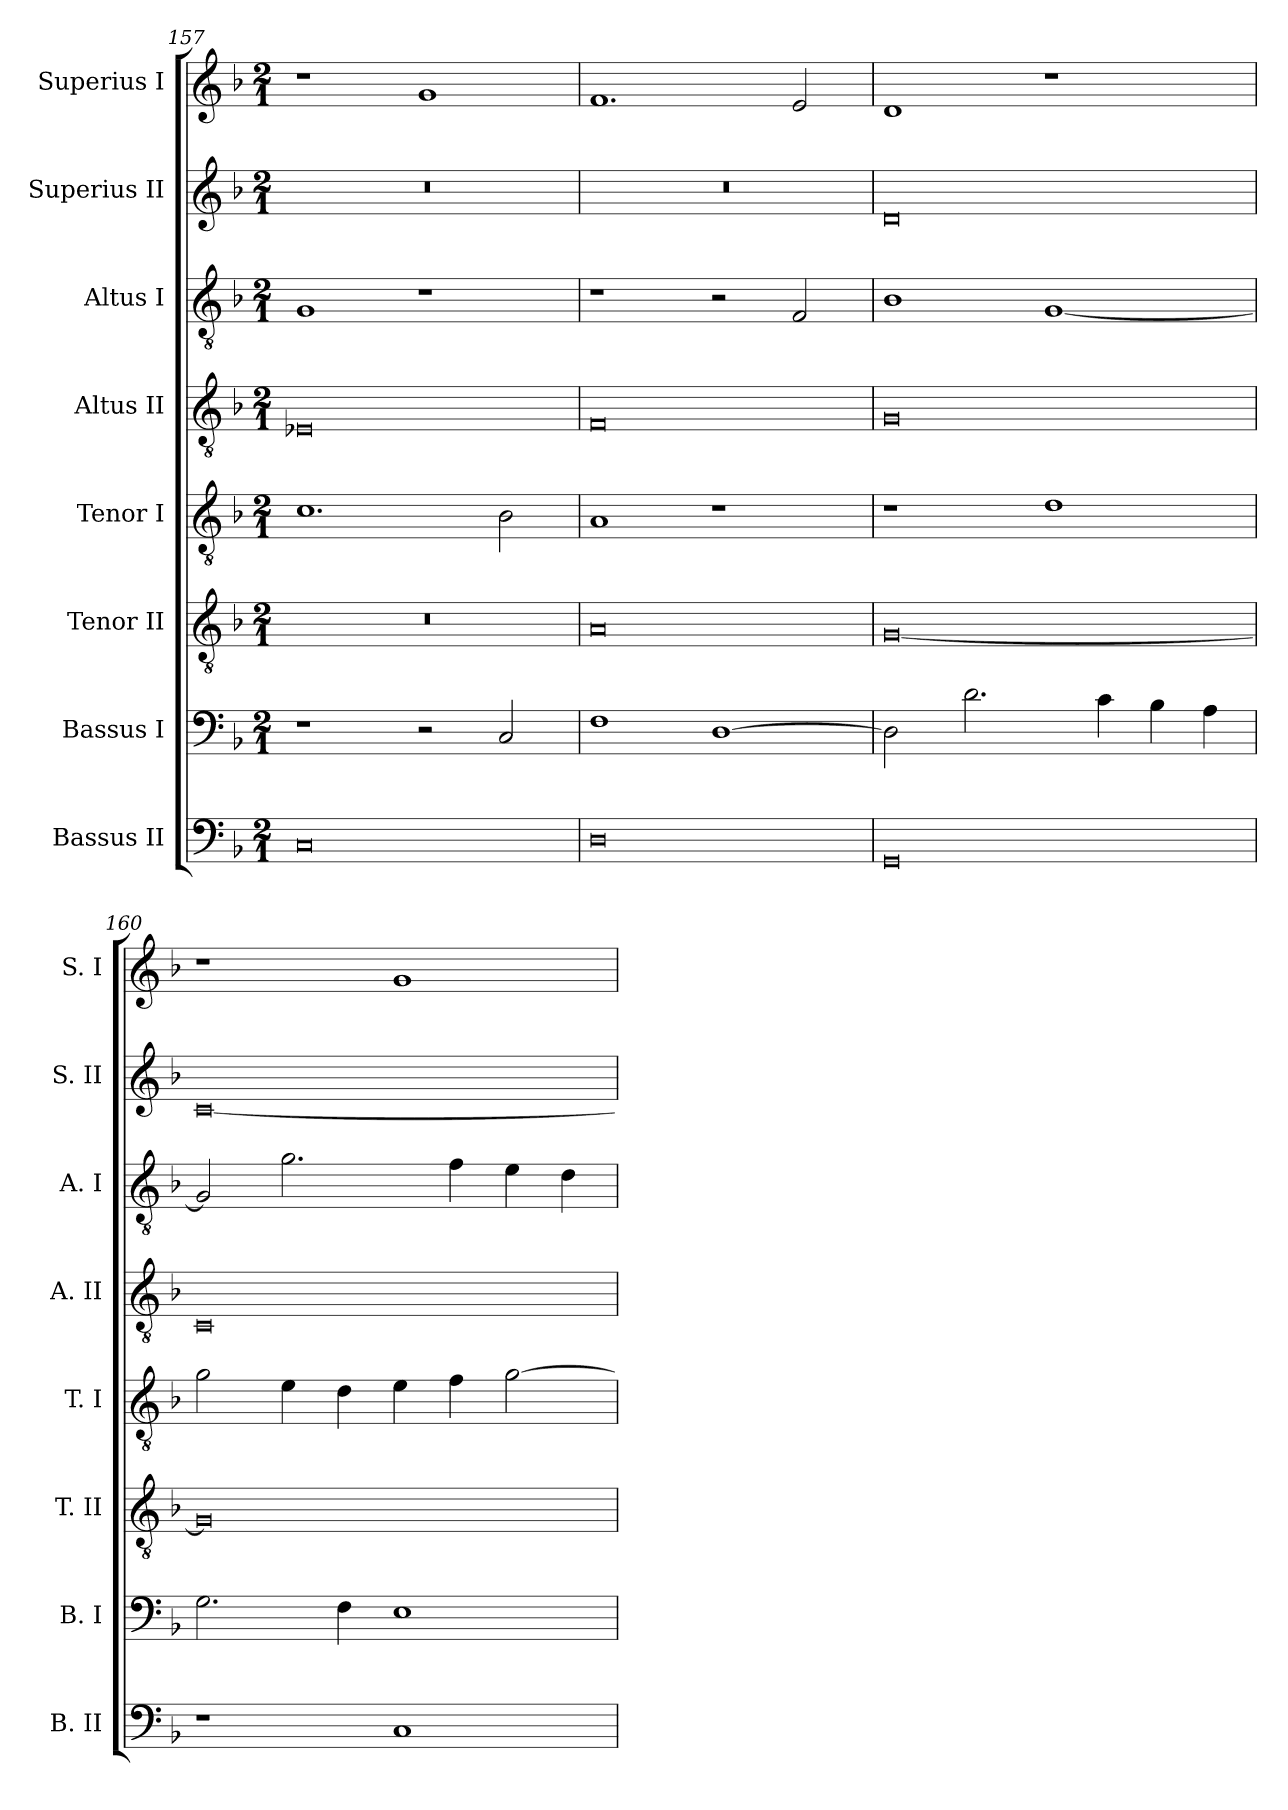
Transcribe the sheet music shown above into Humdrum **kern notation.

**kern	**kern	**kern	**kern	**kern	**kern	**kern	**kern
*part8	*part7	*part6	*part5	*part4	*part3	*part2	*part1
*staff8	*staff7	*staff6	*staff5	*staff4	*staff3	*staff2	*staff1
*I"Bassus II	*I"Bassus I	*I"Tenor II	*I"Tenor I	*I"Altus II	*I"Altus I	*I"Superius II	*I"Superius I
*I'B. II	*I'B. I	*I'T. II	*I'T. I	*I'A. II	*I'A. I	*I'S. II	*I'S. I
*clefF4	*clefF4	*clefGv2	*clefGv2	*clefGv2	*clefGv2	*clefG2	*clefG2
*k[b-]	*k[b-]	*k[b-]	*k[b-]	*k[b-]	*k[b-]	*k[b-]	*k[b-]
*F:	*F:	*F:	*F:	*F:	*F:	*F:	*F:
*M2/1	*M2/1	*M2/1	*M2/1	*M2/1	*M2/1	*M2/1	*M2/1
=157	=157	=157	=157	=157	=157	=157	=157
0C	1r	0r	1.c	0E-X	1G	0r	1r
.	2r	.	.	.	1r	.	1g
.	2C	.	2B-	.	.	.	.
=158	=158	=158	=158	=158	=158	=158	=158
0D	1F	0A	1A	0F	1r	0r	1.f
.	[1D	.	1r	.	2r	.	.
.	.	.	.	.	2F	.	2e
=159	=159	=159	=159	=159	=159	=159	=159
0GG	2D]	[0G	1r	0G	1B-	0d	1d
.	2.d	.	.	.	.	.	.
.	.	.	1d	.	[1G	.	1r
.	4c	.	.	.	.	.	.
.	4B-	.	.	.	.	.	.
.	4A	.	.	.	.	.	.
=160	=160	=160	=160	=160	=160	=160	=160
1r	2.G	0G]	2g	0C	2G]	[0c	1r
.	.	.	4e	.	2.g	.	.
.	4F	.	4d	.	.	.	.
1C	1E	.	4e	.	.	.	1g
.	.	.	4f	.	4f	.	.
.	.	.	[2g	.	4e	.	.
.	.	.	.	.	4d	.	.
=	=	=	=	=	=	=	=
*-	*-	*-	*-	*-	*-	*-	*-
